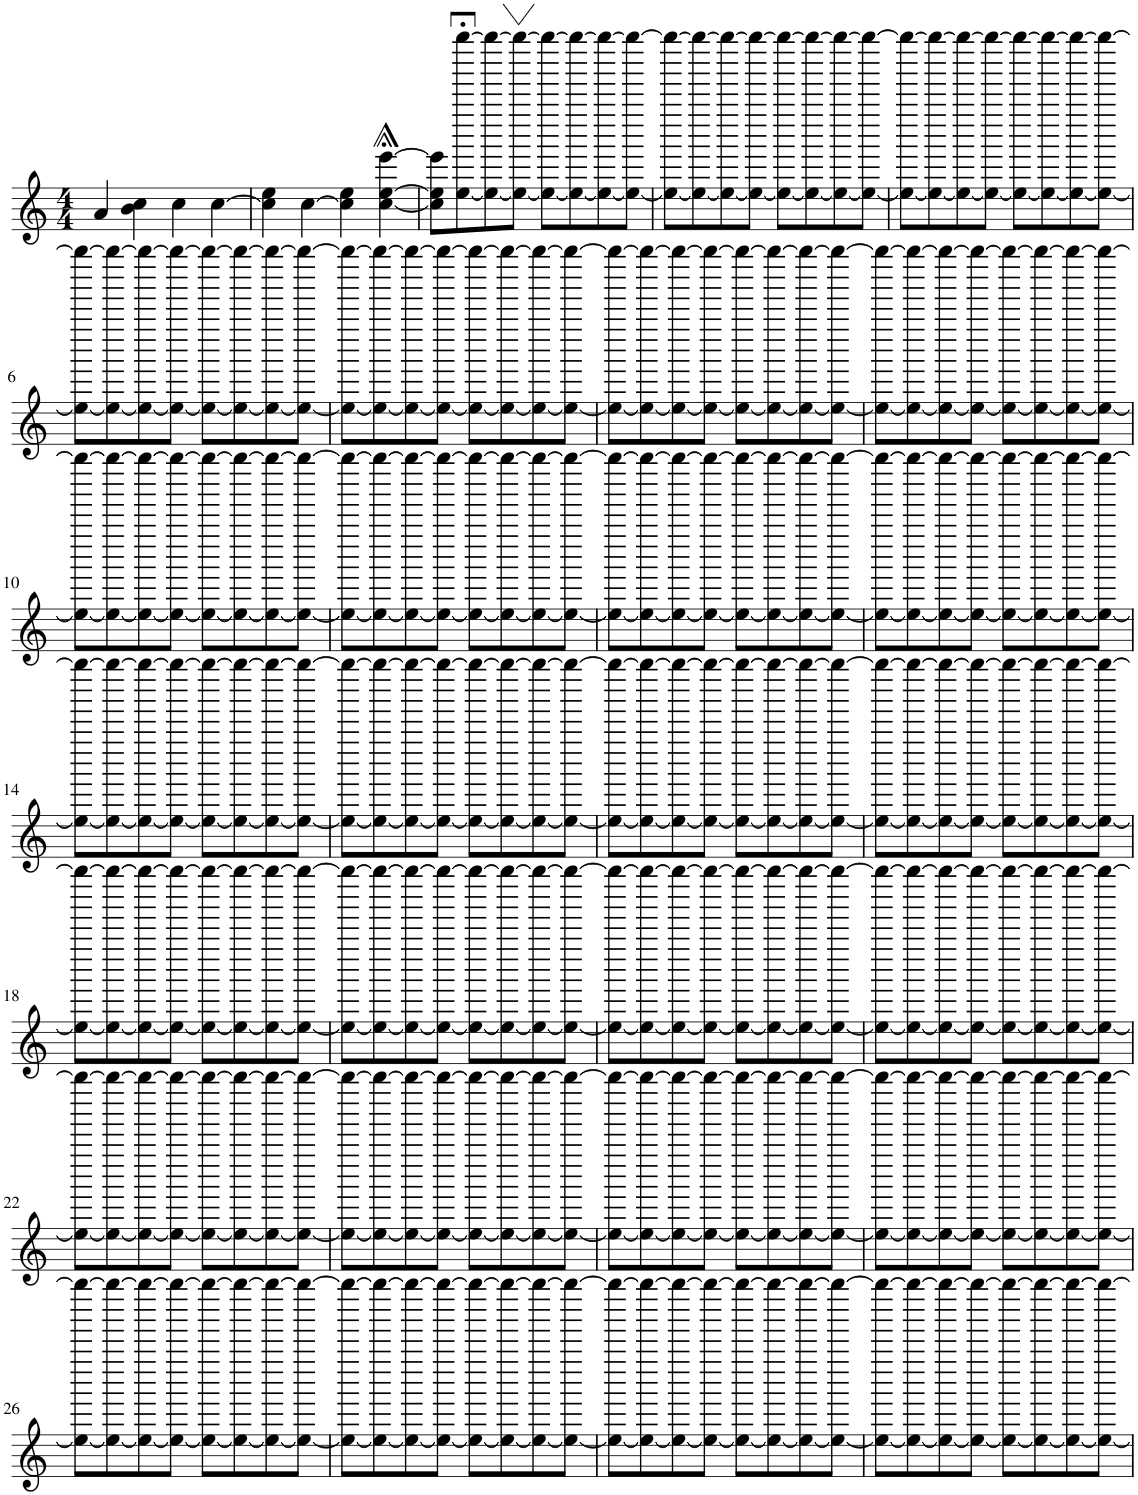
**kern
*part1
*staff1
*I"Piano
*I'Pno.
*clefG2
*k[]
*M4/4
=1
4a/
4b\ 4cc\
4cc\
[4cc\
=2
4cc\] 4ee\
[4cc\
4cc\] 4ee\
[4cc\;< [4ee\;< [4eee\;<
=3
8cc\] 8ee\] 8eee\]L
[8ee\;< [8gggggg\;<
8ee\_ 8gggggg\_
8ee\_ 8gggggg\_J
8ee\_ 8gggggg\_L
8ee\_ 8gggggg\_
8ee\_ 8gggggg\_
8ee\_ 8gggggg\_J
=4
8ee\_ 8gggggg\_L
8ee\_ 8gggggg\_
8ee\_ 8gggggg\_
8ee\_ 8gggggg\_J
8ee\_ 8gggggg\_L
8ee\_ 8gggggg\_
8ee\_ 8gggggg\_
8ee\_ 8gggggg\_J
=5
8ee\_ 8gggggg\_L
8ee\_ 8gggggg\_
8ee\_ 8gggggg\_
8ee\_ 8gggggg\_J
8ee\_ 8gggggg\_L
8ee\_ 8gggggg\_
8ee\_ 8gggggg\_
8ee\_ 8gggggg\_J
!!LO:LB:g=z
=6
8ee\_ 8gggggg\_L
8ee\_ 8gggggg\_
8ee\_ 8gggggg\_
8ee\_ 8gggggg\_J
8ee\_ 8gggggg\_L
8ee\_ 8gggggg\_
8ee\_ 8gggggg\_
8ee\_ 8gggggg\_J
=7
8ee\_ 8gggggg\_L
8ee\_ 8gggggg\_
8ee\_ 8gggggg\_
8ee\_ 8gggggg\_J
8ee\_ 8gggggg\_L
8ee\_ 8gggggg\_
8ee\_ 8gggggg\_
8ee\_ 8gggggg\_J
=8
8ee\_ 8gggggg\_L
8ee\_ 8gggggg\_
8ee\_ 8gggggg\_
8ee\_ 8gggggg\_J
8ee\_ 8gggggg\_L
8ee\_ 8gggggg\_
8ee\_ 8gggggg\_
8ee\_ 8gggggg\_J
=9
8ee\_ 8gggggg\_L
8ee\_ 8gggggg\_
8ee\_ 8gggggg\_
8ee\_ 8gggggg\_J
8ee\_ 8gggggg\_L
8ee\_ 8gggggg\_
8ee\_ 8gggggg\_
8ee\_ 8gggggg\_J
!!LO:LB:g=z
=10
8ee\_ 8gggggg\_L
8ee\_ 8gggggg\_
8ee\_ 8gggggg\_
8ee\_ 8gggggg\_J
8ee\_ 8gggggg\_L
8ee\_ 8gggggg\_
8ee\_ 8gggggg\_
8ee\_ 8gggggg\_J
=11
8ee\_ 8gggggg\_L
8ee\_ 8gggggg\_
8ee\_ 8gggggg\_
8ee\_ 8gggggg\_J
8ee\_ 8gggggg\_L
8ee\_ 8gggggg\_
8ee\_ 8gggggg\_
8ee\_ 8gggggg\_J
=12
8ee\_ 8gggggg\_L
8ee\_ 8gggggg\_
8ee\_ 8gggggg\_
8ee\_ 8gggggg\_J
8ee\_ 8gggggg\_L
8ee\_ 8gggggg\_
8ee\_ 8gggggg\_
8ee\_ 8gggggg\_J
=13
8ee\_ 8gggggg\_L
8ee\_ 8gggggg\_
8ee\_ 8gggggg\_
8ee\_ 8gggggg\_J
8ee\_ 8gggggg\_L
8ee\_ 8gggggg\_
8ee\_ 8gggggg\_
8ee\_ 8gggggg\_J
!!LO:LB:g=z
=14
8ee\_ 8gggggg\_L
8ee\_ 8gggggg\_
8ee\_ 8gggggg\_
8ee\_ 8gggggg\_J
8ee\_ 8gggggg\_L
8ee\_ 8gggggg\_
8ee\_ 8gggggg\_
8ee\_ 8gggggg\_J
=15
8ee\_ 8gggggg\_L
8ee\_ 8gggggg\_
8ee\_ 8gggggg\_
8ee\_ 8gggggg\_J
8ee\_ 8gggggg\_L
8ee\_ 8gggggg\_
8ee\_ 8gggggg\_
8ee\_ 8gggggg\_J
=16
8ee\_ 8gggggg\_L
8ee\_ 8gggggg\_
8ee\_ 8gggggg\_
8ee\_ 8gggggg\_J
8ee\_ 8gggggg\_L
8ee\_ 8gggggg\_
8ee\_ 8gggggg\_
8ee\_ 8gggggg\_J
=17
8ee\_ 8gggggg\_L
8ee\_ 8gggggg\_
8ee\_ 8gggggg\_
8ee\_ 8gggggg\_J
8ee\_ 8gggggg\_L
8ee\_ 8gggggg\_
8ee\_ 8gggggg\_
8ee\_ 8gggggg\_J
!!LO:LB:g=z
=18
8ee\_ 8gggggg\_L
8ee\_ 8gggggg\_
8ee\_ 8gggggg\_
8ee\_ 8gggggg\_J
8ee\_ 8gggggg\_L
8ee\_ 8gggggg\_
8ee\_ 8gggggg\_
8ee\_ 8gggggg\_J
=19
8ee\_ 8gggggg\_L
8ee\_ 8gggggg\_
8ee\_ 8gggggg\_
8ee\_ 8gggggg\_J
8ee\_ 8gggggg\_L
8ee\_ 8gggggg\_
8ee\_ 8gggggg\_
8ee\_ 8gggggg\_J
=20
8ee\_ 8gggggg\_L
8ee\_ 8gggggg\_
8ee\_ 8gggggg\_
8ee\_ 8gggggg\_J
8ee\_ 8gggggg\_L
8ee\_ 8gggggg\_
8ee\_ 8gggggg\_
8ee\_ 8gggggg\_J
=21
8ee\_ 8gggggg\_L
8ee\_ 8gggggg\_
8ee\_ 8gggggg\_
8ee\_ 8gggggg\_J
8ee\_ 8gggggg\_L
8ee\_ 8gggggg\_
8ee\_ 8gggggg\_
8ee\_ 8gggggg\_J
!!LO:LB:g=z
=22
8ee\_ 8gggggg\_L
8ee\_ 8gggggg\_
8ee\_ 8gggggg\_
8ee\_ 8gggggg\_J
8ee\_ 8gggggg\_L
8ee\_ 8gggggg\_
8ee\_ 8gggggg\_
8ee\_ 8gggggg\_J
=23
8ee\_ 8gggggg\_L
8ee\_ 8gggggg\_
8ee\_ 8gggggg\_
8ee\_ 8gggggg\_J
8ee\_ 8gggggg\_L
8ee\_ 8gggggg\_
8ee\_ 8gggggg\_
8ee\_ 8gggggg\_J
=24
8ee\_ 8gggggg\_L
8ee\_ 8gggggg\_
8ee\_ 8gggggg\_
8ee\_ 8gggggg\_J
8ee\_ 8gggggg\_L
8ee\_ 8gggggg\_
8ee\_ 8gggggg\_
8ee\_ 8gggggg\_J
=25
8ee\_ 8gggggg\_L
8ee\_ 8gggggg\_
8ee\_ 8gggggg\_
8ee\_ 8gggggg\_J
8ee\_ 8gggggg\_L
8ee\_ 8gggggg\_
8ee\_ 8gggggg\_
8ee\_ 8gggggg\_J
!!LO:LB:g=z
=26
8ee\_ 8gggggg\_L
8ee\_ 8gggggg\_
8ee\_ 8gggggg\_
8ee\_ 8gggggg\_J
8ee\_ 8gggggg\_L
8ee\_ 8gggggg\_
8ee\_ 8gggggg\_
8ee\_ 8gggggg\_J
=27
8ee\_ 8gggggg\_L
8ee\_ 8gggggg\_
8ee\_ 8gggggg\_
8ee\_ 8gggggg\_J
8ee\_ 8gggggg\_L
8ee\_ 8gggggg\_
8ee\_ 8gggggg\_
8ee\_ 8gggggg\_J
=28
8ee\_ 8gggggg\_L
8ee\_ 8gggggg\_
8ee\_ 8gggggg\_
8ee\_ 8gggggg\_J
8ee\_ 8gggggg\_L
8ee\_ 8gggggg\_
8ee\_ 8gggggg\_
8ee\_ 8gggggg\_J
=29
8ee\_ 8gggggg\_L
8ee\_ 8gggggg\_
8ee\_ 8gggggg\_
8ee\_ 8gggggg\_J
8ee\_ 8gggggg\_L
8ee\_ 8gggggg\_
8ee\_ 8gggggg\_
8ee\_ 8gggggg\_J
=
*-
